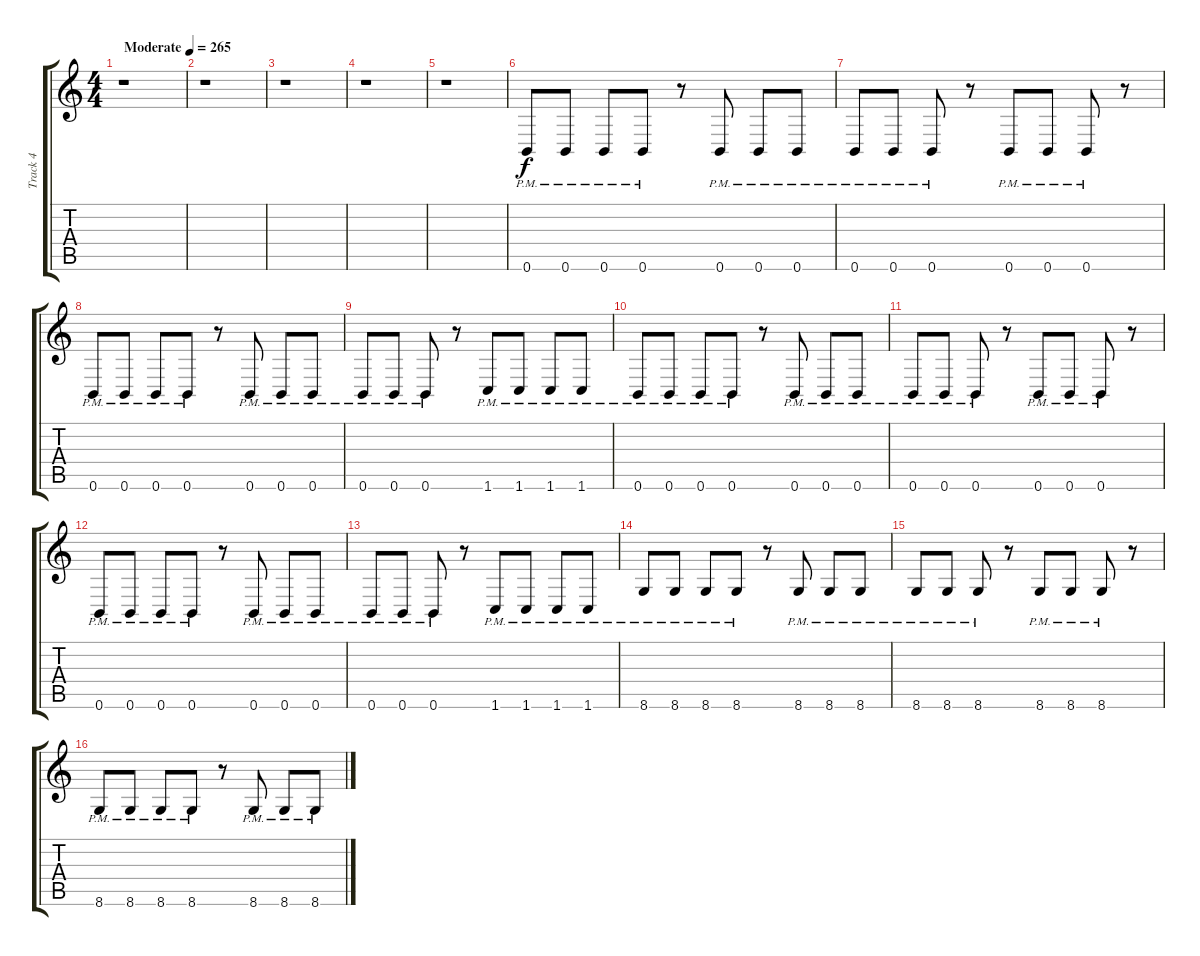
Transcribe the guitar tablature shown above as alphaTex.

\track ("Track 4" "Track 4") {instrument distortionguitar}
\staff {score tabs}
\tuning (Db4 Ab3 E3 B2 Gb2 B1) {hide}
\ts (4 4)
\tempo (265 "Moderate")
\clef g2
\ks c
r.1{dy f instrument distortionguitar} |
r.1 |
r.1 |
r.1 |
r.1 |
0.6{pm}.8 0.6{pm}.8 0.6{pm}.8 0.6{pm}.8 r.8 0.6{pm}.8 0.6{pm}.8 0.6{pm}.8 |
0.6{pm}.8 0.6{pm}.8 0.6{pm}.8 r.8 0.6{pm}.8 0.6{pm}.8 0.6{pm}.8 r.8 |
0.6{pm}.8 0.6{pm}.8 0.6{pm}.8 0.6{pm}.8 r.8 0.6{pm}.8 0.6{pm}.8 0.6{pm}.8 |
0.6{pm}.8 0.6{pm}.8 0.6{pm}.8 r.8 1.6{pm}.8 1.6{pm}.8 1.6{pm}.8 1.6{pm}.8 |
0.6{pm}.8 0.6{pm}.8 0.6{pm}.8 0.6{pm}.8 r.8 0.6{pm}.8 0.6{pm}.8 0.6{pm}.8 |
0.6{pm}.8 0.6{pm}.8 0.6{pm}.8 r.8 0.6{pm}.8 0.6{pm}.8 0.6{pm}.8 r.8 |
0.6{pm}.8 0.6{pm}.8 0.6{pm}.8 0.6{pm}.8 r.8 0.6{pm}.8 0.6{pm}.8 0.6{pm}.8 |
0.6{pm}.8 0.6{pm}.8 0.6{pm}.8 r.8 1.6{pm}.8 1.6{pm}.8 1.6{pm}.8 1.6{pm}.8 |
8.6{pm}.8 8.6{pm}.8 8.6{pm}.8 8.6{pm}.8 r.8 8.6{pm}.8 8.6{pm}.8 8.6{pm}.8 |
8.6{pm}.8 8.6{pm}.8 8.6{pm}.8 r.8 8.6{pm}.8 8.6{pm}.8 8.6{pm}.8 r.8 |
8.6{pm}.8 8.6{pm}.8 8.6{pm}.8 8.6{pm}.8 r.8 8.6{pm}.8 8.6{pm}.8 8.6{pm}.8
